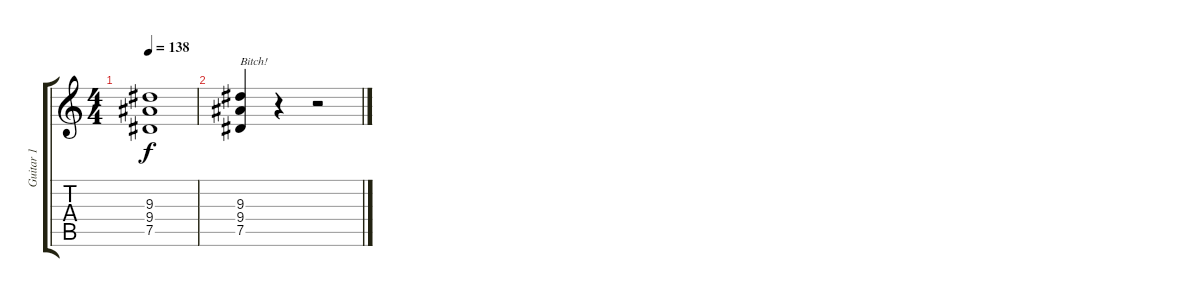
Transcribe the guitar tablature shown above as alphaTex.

\track ("Guitar 1" "Guitar 1") {instrument distortionguitar}
\staff {score tabs}
\tuning (Eb4 Bb3 Gb3 Db3 Ab2 Eb2) {hide}
\ts (4 4)
\tempo 138
\clef g2
\ks c
(9.3{t} 9.4{t} 7.5{t}).1{dy f} |
(9.3 9.4 7.5).4{txt "Bitch!"} r.4 r.2
